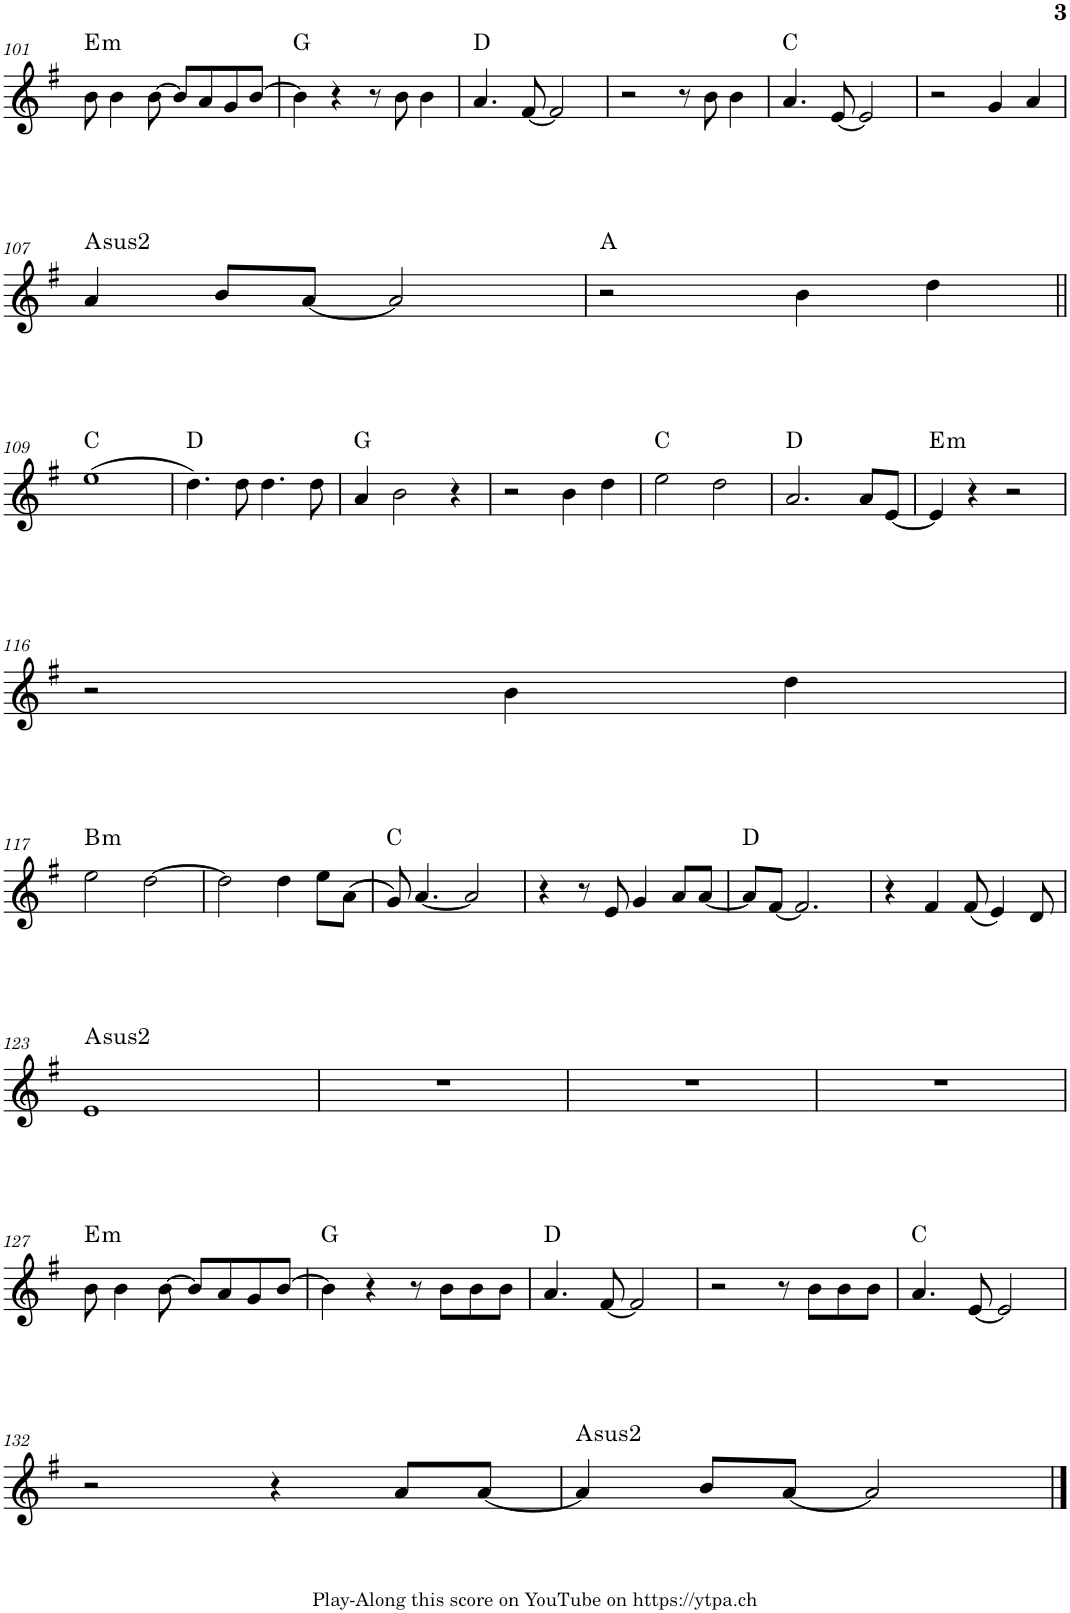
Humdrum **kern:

**kern	**harte
*part1	*part1
*staff1	*
*I"Piano	*
*I'Pno.	*
!!LO:PB:g=z
*clefG2	*
*k[f#]	*
*M4/4	*
=101	=101
!	!LO:H:kt=m
8b\	E:min
4b\	.
[8b\	.
8b/L]	.
8a/	.
8g/	.
[8b/J	.
=102	=102
4b\]	G:maj
4r	.
8r	.
8b\	.
4b\	.
=103	=103
4.a/	D:maj
[8f#/	.
2f#/]	.
=104	=104
2r	.
8r	.
8b\	.
4b\	.
=105	=105
4.a/	C:maj
[8e/	.
2e/]	.
=106	=106
2r	.
4g/	.
4a/	.
!!LO:LB:g=z
=107	=107
!	!LO:H:kt=2
4a/	A:(1,2,5)
8b/L	.
[8a/J	.
2a/]	.
=108	=108
2r	A:maj
4b\	.
4dd\	.
!!LO:LB:g=z
=109||	=109||
(1ee	C:maj
=110	=110
4.dd\)	D:maj
8dd\	.
4.dd\	.
8dd\	.
=111	=111
4a/	G:maj
2b\	.
4r	.
=112	=112
2r	.
4b\	.
4dd\	.
=113	=113
2ee\	C:maj
2dd\	.
=114	=114
2.a/	D:maj
8a/L	.
[8e/J	.
=115	=115
!	!LO:H:kt=m
4e/]	E:min
4r	.
2r	.
!!LO:LB:g=z
=116	=116
2r	.
4b\	.
4dd\	.
!!LO:LB:g=z
=117	=117
!	!LO:H:kt=m
2ee\	B:min
[2dd\	.
=118	=118
2dd\]	.
4dd\	.
8ee\L	.
(8a\J	.
=119	=119
8g/)	C:maj
[4.a/	.
2a/]	.
=120	=120
4r	.
8r	.
8e/	.
4g/	.
8a/L	.
[8a/J	.
=121	=121
8a/L]	D:maj
[8f#/J	.
2.f#/]	.
=122	=122
4r	.
4f#/	.
(8f#/	.
4e/)	.
8d/	.
!!LO:LB:g=z
=123	=123
!	!LO:H:kt=2
1e	A:(1,2,5)
=124	=124
1r	.
=125	=125
1r	.
=126	=126
1r	.
!!LO:LB:g=z
=127	=127
!	!LO:H:kt=m
8b\	E:min
4b\	.
[8b\	.
8b/L]	.
8a/	.
8g/	.
[8b/J	.
=128	=128
4b\]	G:maj
4r	.
8r	.
8b\L	.
8b\	.
8b\J	.
=129	=129
4.a/	D:maj
[8f#/	.
2f#/]	.
=130	=130
2r	.
8r	.
8b\L	.
8b\	.
8b\J	.
=131	=131
4.a/	C:maj
[8e/	.
2e/]	.
!!LO:LB:g=z
=132	=132
2r	.
4r	.
8a/L	.
[8a/J	.
=133	=133
!	!LO:H:kt=2
4a/]	A:(1,2,5)
8b/L	.
[8a/J	.
2a/]	.
==	==
*-	*-
